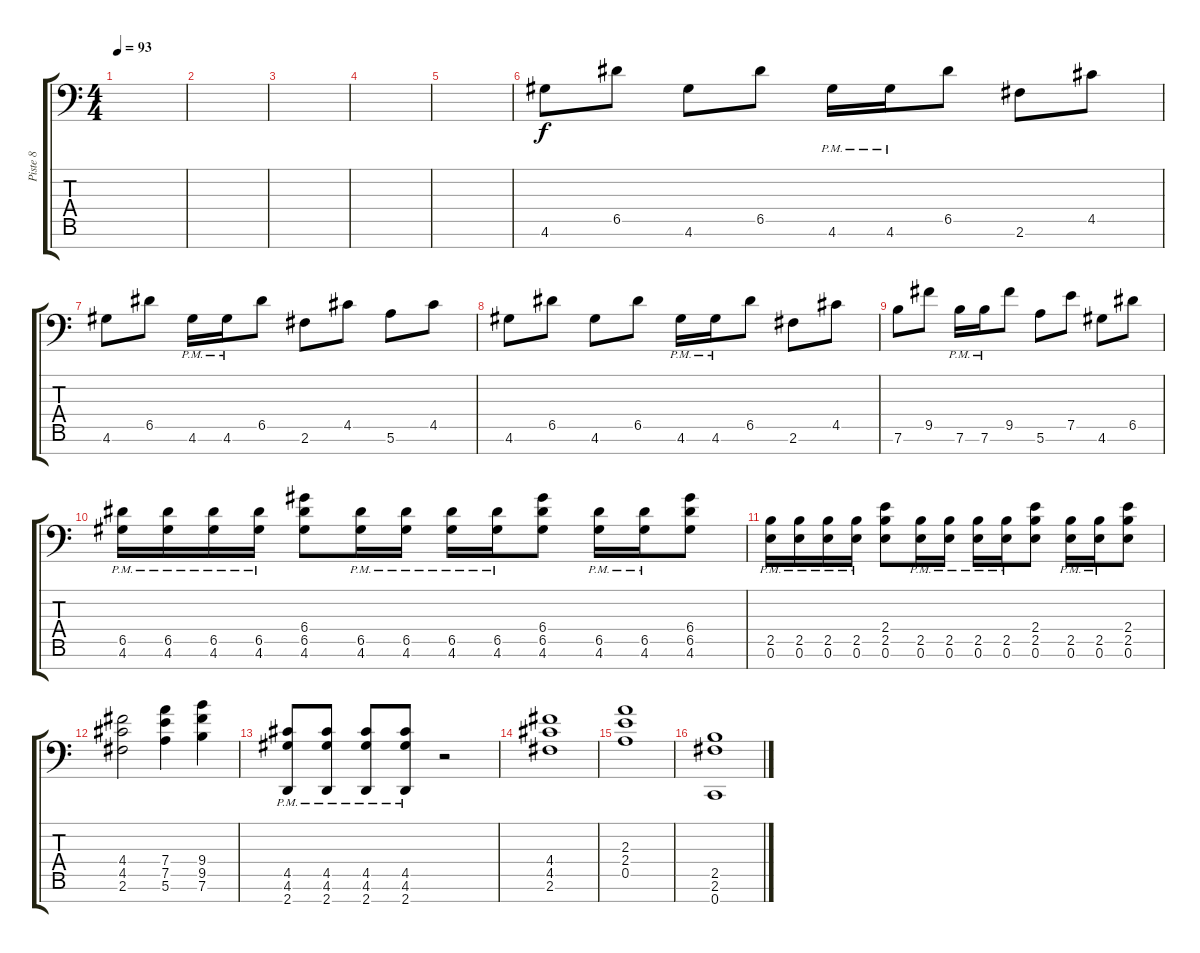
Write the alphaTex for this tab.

\track ("Piste 8" "Piste 8") {instrument distortionguitar}
\staff {score tabs}
\tuning (E4 B3 G3 D3 A2 E2 C-1) {hide}
\ts (4 4)
\tempo 93
\clef f4
\ks c
|
|
|
|
|
4.6.8 6.5.8 4.6.8 6.5.8 4.6{pm}.16 4.6{pm}.16 6.5.8 2.6.8 4.5.8 |
4.6.8 6.5.8 4.6{pm}.16 4.6{pm}.16 6.5.8 2.6.8 4.5.8 5.6.8 4.5.8 |
4.6.8 6.5.8 4.6.8 6.5.8 4.6{pm}.16 4.6{pm}.16 6.5.8 2.6.8 4.5.8 |
7.6.8 9.5.8 7.6{pm}.16 7.6{pm}.16 9.5.8 5.6.8 7.5.8 4.6.8 6.5.8 |
(6.5{pm} 4.6{pm}).16 (6.5{pm} 4.6{pm}).16 (6.5{pm} 4.6{pm}).16 (6.5{pm} 4.6{pm}).16 (6.4 6.5 4.6).8 (6.5{pm} 4.6{pm}).16 (6.5{pm} 4.6{pm}).16 (6.5{pm} 4.6{pm}).16 (6.5{pm} 4.6{pm}).16 (6.4 6.5 4.6).8 (6.5{pm} 4.6{pm}).16 (6.5{pm} 4.6{pm}).16 (6.4 6.5 4.6).8 |
(2.5{pm} 0.6{pm}).16 (2.5{pm} 0.6{pm}).16 (2.5{pm} 0.6{pm}).16 (2.5{pm} 0.6{pm}).16 (2.4 2.5 0.6).8 (2.5{pm} 0.6{pm}).16 (2.5{pm} 0.6{pm}).16 (2.5{pm} 0.6{pm}).16 (2.5{pm} 0.6{pm}).16 (2.4 2.5 0.6).8 (2.5{pm} 0.6{pm}).16 (2.5{pm} 0.6{pm}).16 (2.4 2.5 0.6).8 |
(4.4 4.5 2.6).2 (7.4 7.5 5.6).4 (9.4 9.5 7.6).4 |
(4.5{pm} 4.6{pm} 2.7{pm}).8 (4.5{pm} 4.6{pm} 2.7{pm}).8 (4.5{pm} 4.6{pm} 2.7{pm}).8 (4.5{pm} 4.6{pm} 2.7{pm}).8 r.2 |
(4.4 4.5 2.6).1 |
(2.3 2.4 0.5).1 |
(2.5 2.6 0.7).1
